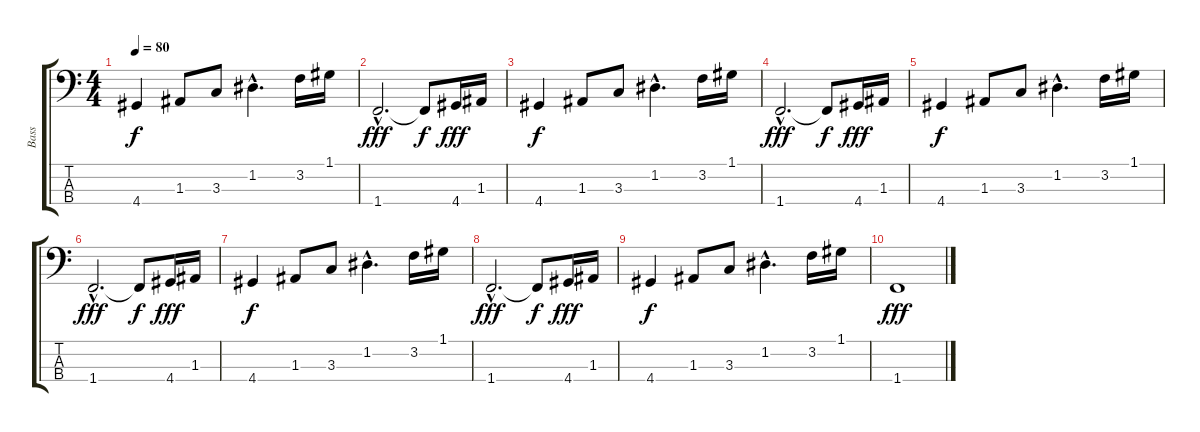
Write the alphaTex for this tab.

\track ("Bass" "Bass") {instrument electricbassfinger}
\staff {score tabs}
\tuning (G2 D2 A1 E1) {hide}
\ts (4 4)
\tempo 80
\clef f4
\ks c
4.4.4{dy f} 1.3.8 3.3.8 1.2{hac}.4{d} 3.2.16 1.1.16 |
1.4{hac}.2{d dy fff} 1.4{t}.8{dy f} 4.4.16{dy fff} 1.3.16 |
4.4.4{dy f} 1.3.8 3.3.8 1.2{hac}.4{d} 3.2.16 1.1.16 |
1.4{hac}.2{d dy fff} 1.4{t}.8{dy f} 4.4.16{dy fff} 1.3.16 |
4.4.4{dy f} 1.3.8 3.3.8 1.2{hac}.4{d} 3.2.16 1.1.16 |
1.4{hac}.2{d dy fff} 1.4{t}.8{dy f} 4.4.16{dy fff} 1.3.16 |
4.4.4{dy f} 1.3.8 3.3.8 1.2{hac}.4{d} 3.2.16 1.1.16 |
1.4{hac}.2{d dy fff} 1.4{t}.8{dy f} 4.4.16{dy fff} 1.3.16 |
4.4.4{dy f} 1.3.8 3.3.8 1.2{hac}.4{d} 3.2.16 1.1.16 |
1.4.1{dy fff}
